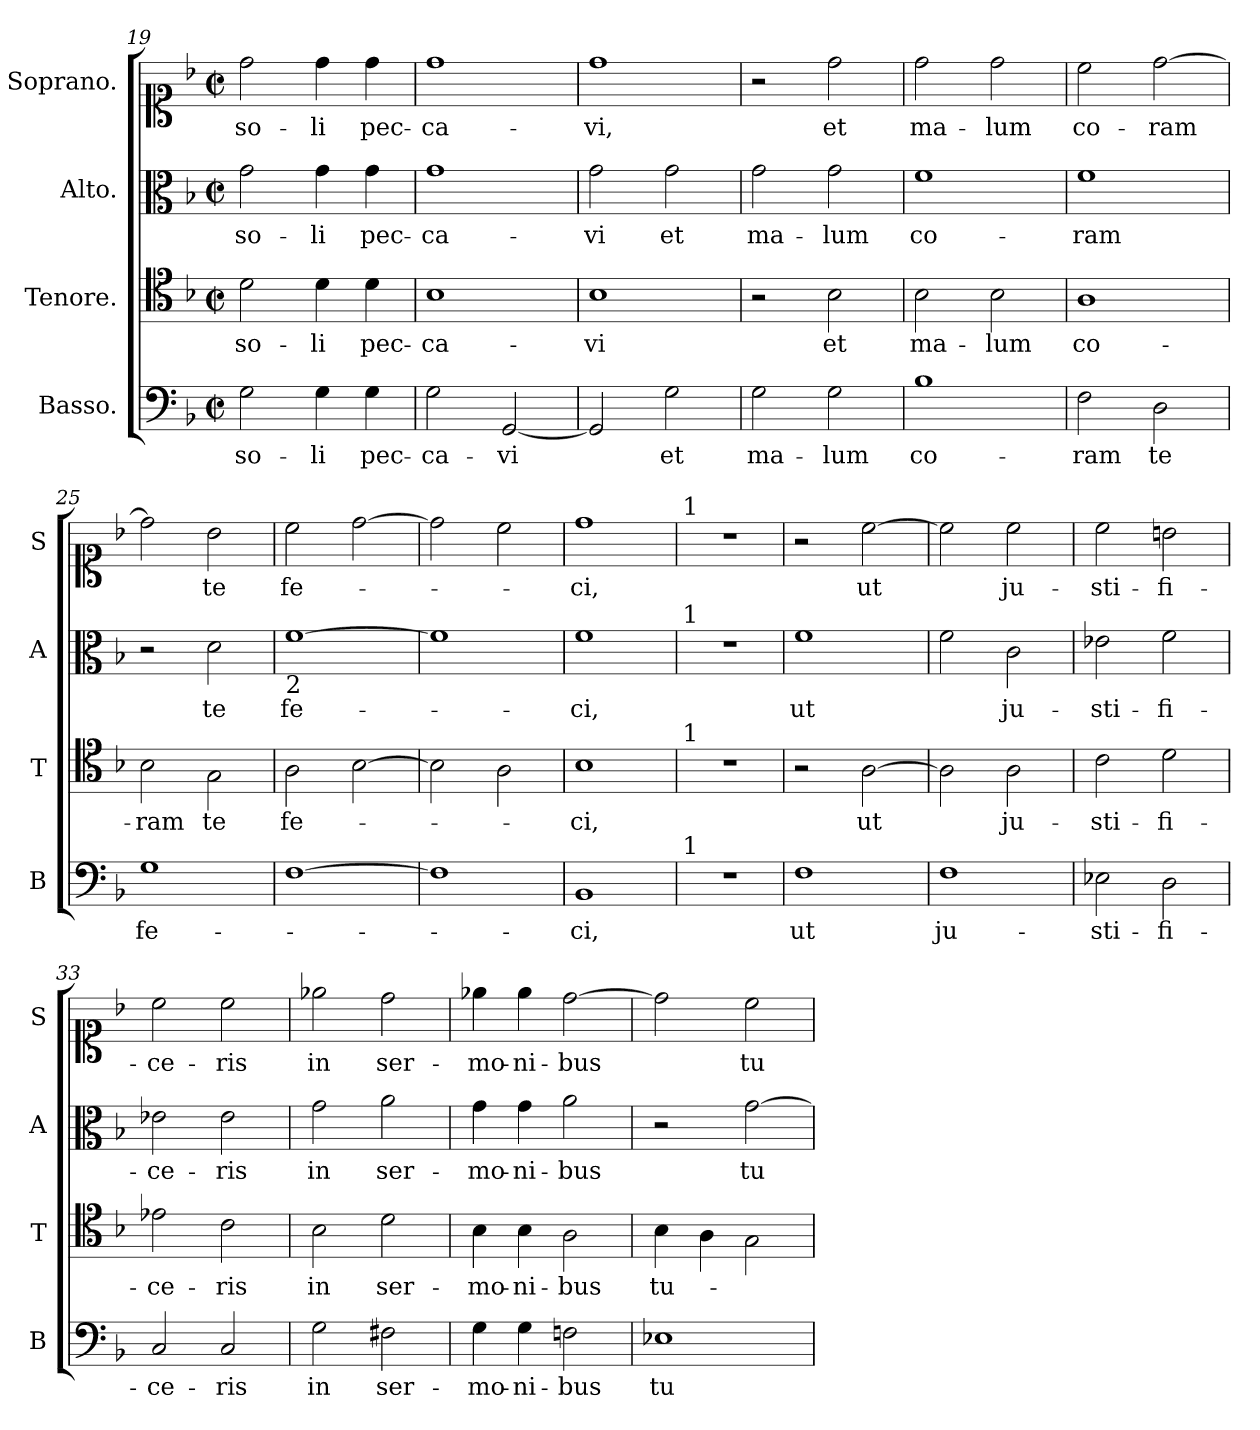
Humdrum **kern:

**kern	**text	**kern	**text	**kern	**text	**kern	**text
*part4	*part4	*part3	*part3	*part2	*part2	*part1	*part1
*staff4	*staff4	*staff3	*staff3	*staff2	*staff2	*staff1	*staff1
*I"Basso.	*	*I"Tenore.	*	*I"Alto.	*	*I"Soprano.	*
*I'B	*	*I'T	*	*I'A	*	*I'S	*
*clefF4	*	*clefC4	*	*clefC3	*	*clefC1	*
*k[b-]	*	*k[b-]	*	*k[b-]	*	*k[b-]	*
*M2/2	*	*M2/2	*	*M2/2	*	*M2/2	*
*met(c|)	*	*met(c|)	*	*met(c|)	*	*met(c|)	*
=19	=19	=19	=19	=19	=19	=19	=19
2G\	so-	2d\	so-	2g\	so-	2dd\	so-
4G\	-li	4d\	-li	4g\	-li	4dd\	-li
4G\	pec-	4d\	pec-	4g\	pec-	4dd\	pec-
=20	=20	=20	=20	=20	=20	=20	=20
2G\	-ca-	1B-	-ca-	1g	-ca-	1dd	-ca-
[2GG/	-vi	.	.	.	.	.	.
=21	=21	=21	=21	=21	=21	=21	=21
2GG/]	.	1B-	-vi	2g\	-vi	1dd	-vi,
2G\	et	.	.	2g\	et	.	.
=22	=22	=22	=22	=22	=22	=22	=22
2G\	ma-	2r	.	2g\	ma-	2r	.
2G\	-lum	2B-\	et	2g\	-lum	2dd\	et
=23	=23	=23	=23	=23	=23	=23	=23
1B-	co-	2B-\	ma-	1f	co-	2dd\	ma-
.	.	2B-\	-lum	.	.	2dd\	-lum
=24	=24	=24	=24	=24	=24	=24	=24
2F\	-ram	1A	co-	1f	-ram	2cc\	co-
2D\	te	.	.	.	.	[2dd\	-ram
=25	=25	=25	=25	=25	=25	=25	=25
1G	fe-	2B-\	-ram	2r	.	2dd\]	.
.	.	2G\	te	2d\	te	2b-\	te
=26	=26	=26	=26	=26	=26	=26	=26
!	!	!	!	!LO:TX:b:t=2	!	!	!
[1F	.	2A\	fe-	[1f	fe-	2cc\	fe-
.	.	[2B-\	.	.	.	[2dd\	.
=27	=27	=27	=27	=27	=27	=27	=27
1F]	.	2B-\]	.	1f]	.	2dd\]	.
.	.	2A\	.	.	.	2cc\	.
=28	=28	=28	=28	=28	=28	=28	=28
1BB-	-ci,	1B-	-ci,	1f	-ci,	1dd	-ci,
=29	=29	=29	=29	=29	=29	=29	=29
!	!	!	!	!	!	!LO:TX:a:t=1	!
!	!	!	!	!LO:TX:a:t=1	!	!	!
!	!	!LO:TX:a:t=1	!	!	!	!	!
!LO:TX:a:t=1	!	!	!	!	!	!	!
1r	.	1r	.	1r	.	1r	.
=30	=30	=30	=30	=30	=30	=30	=30
1F	ut	2r	.	1f	ut	2r	.
.	.	[2A\	ut	.	.	[2cc\	ut
=31	=31	=31	=31	=31	=31	=31	=31
1F	ju-	2A\]	.	2f!\	.	2cc\]	.
.	.	2A\	ju-	2c\	ju-	2cc\	ju-
=32	=32	=32	=32	=32	=32	=32	=32
2E-X\	-sti-	2c\	-sti-	2e-X\	-sti-	2cc\	-sti-
2D\	-fi-	2d\	-fi-	2f\	-fi-	2bn\	-fi-
=33	=33	=33	=33	=33	=33	=33	=33
2C/	-ce-	2e-X\	-ce-	2e-X\	-ce-	2cc\	-ce-
2C/	-ris	2c\	-ris	2e-\	-ris	2cc\	-ris
=34	=34	=34	=34	=34	=34	=34	=34
2G\	in	2B-\	in	2g\	in	2ee-X\	in
2F#X\	ser-	2d\	ser-	2a\	ser-	2dd\	ser-
=35	=35	=35	=35	=35	=35	=35	=35
4G\	-mo-	4B-\	-mo-	4g\	-mo-	4ee-X\	-mo-
4G\	-ni-	4B-\	-ni-	4g\	-ni-	4ee-\	-ni-
2Fn\	-bus	2A\	-bus	2a\	-bus	[2dd\	-bus
=36	=36	=36	=36	=36	=36	=36	=36
1E-X	tu-	4B-\	tu-	2r	.	2dd\]	.
.	.	4A\	.	.	.	.	.
.	.	2G\	.	[2g\	tu-	2cc\	tu-
=	=	=	=	=	=	=	=
*-	*-	*-	*-	*-	*-	*-	*-
